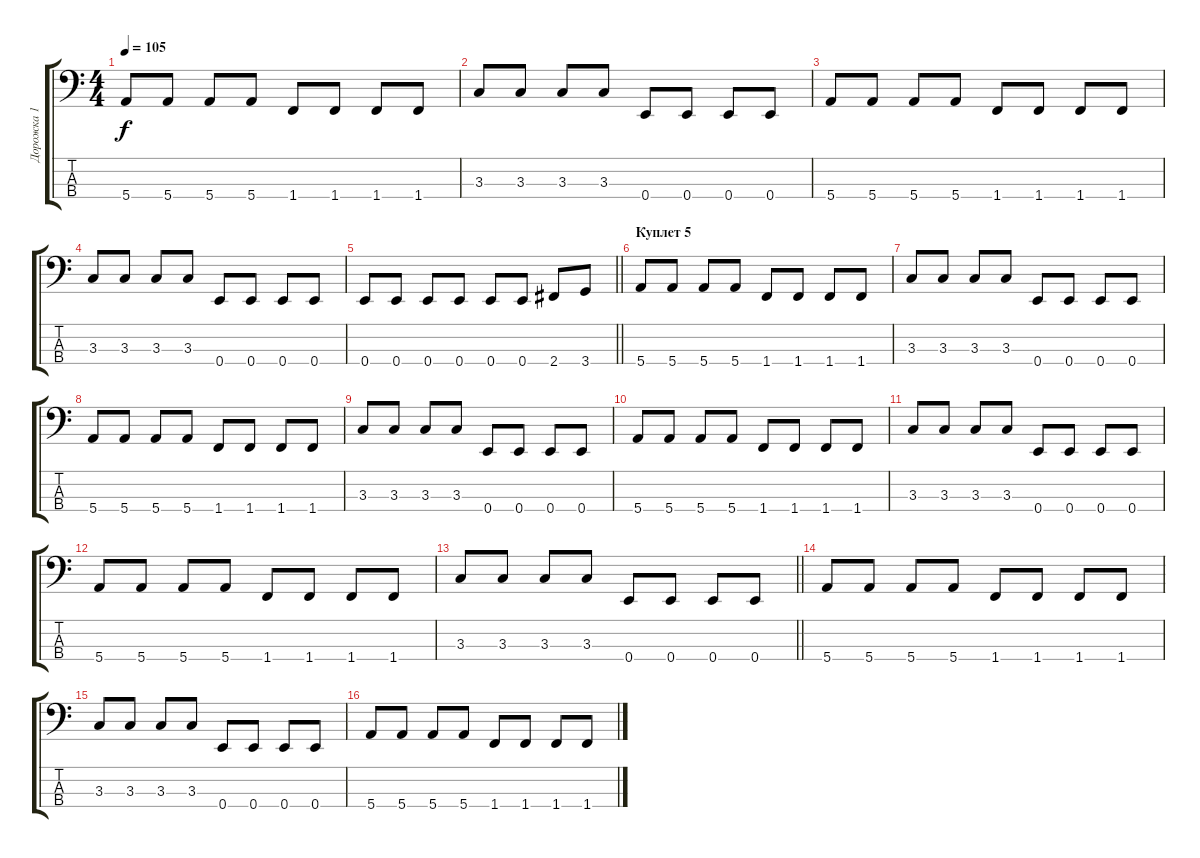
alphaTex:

\track ("Дорожка 1" "Дорожка 1") {instrument electricbassfinger}
\staff {score tabs}
\tuning (G2 D2 A1 E1) {hide}
\ts (4 4)
\tempo 105
\clef f4
\ks c
5.4.8{dy f} 5.4.8 5.4.8 5.4.8 1.4.8 1.4.8 1.4.8 1.4.8 |
3.3.8 3.3.8 3.3.8 3.3.8 0.4.8 0.4.8 0.4.8 0.4.8 |
5.4.8 5.4.8 5.4.8 5.4.8 1.4.8 1.4.8 1.4.8 1.4.8 |
3.3.8 3.3.8 3.3.8 3.3.8 0.4.8 0.4.8 0.4.8 0.4.8 |
\barLineRight lightlight
0.4.8 0.4.8 0.4.8 0.4.8 0.4.8 0.4.8 2.4.8 3.4.8 |
\section ("" "Куплет 5")
5.4.8 5.4.8 5.4.8 5.4.8 1.4.8 1.4.8 1.4.8 1.4.8 |
3.3.8 3.3.8 3.3.8 3.3.8 0.4.8 0.4.8 0.4.8 0.4.8 |
5.4.8 5.4.8 5.4.8 5.4.8 1.4.8 1.4.8 1.4.8 1.4.8 |
3.3.8 3.3.8 3.3.8 3.3.8 0.4.8 0.4.8 0.4.8 0.4.8 |
5.4.8 5.4.8 5.4.8 5.4.8 1.4.8 1.4.8 1.4.8 1.4.8 |
3.3.8 3.3.8 3.3.8 3.3.8 0.4.8 0.4.8 0.4.8 0.4.8 |
5.4.8 5.4.8 5.4.8 5.4.8 1.4.8 1.4.8 1.4.8 1.4.8 |
\barLineRight lightlight
3.3.8 3.3.8 3.3.8 3.3.8 0.4.8 0.4.8 0.4.8 0.4.8 |
\section ("" "")
5.4.8 5.4.8 5.4.8 5.4.8 1.4.8 1.4.8 1.4.8 1.4.8 |
3.3.8 3.3.8 3.3.8 3.3.8 0.4.8 0.4.8 0.4.8 0.4.8 |
5.4.8 5.4.8 5.4.8 5.4.8 1.4.8 1.4.8 1.4.8 1.4.8
